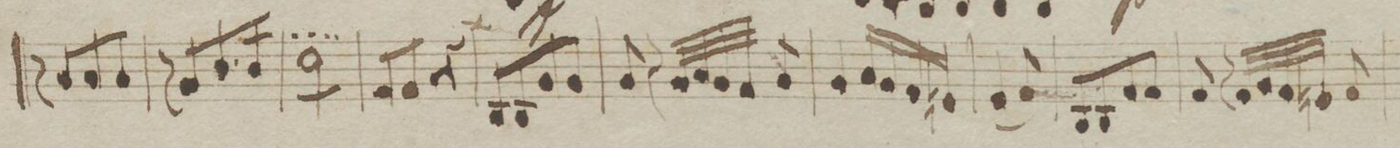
**kern	**dynam
*I"Violin 2do	*
*clefG2	*
*k[b-e-a-]	*
*M2/4	*
8r	.
8a-/L	.
8a-/	.
8a-/J	.
=133	=133
8r	.
8g/L	.
8.b-/	.
16b-/Jk	.
=134	=134
*tremolo	*
8cc\L	.
8cc\	.
8cc\	.
8cc\J	.
*Xtremolo	*
=135	=135
8f/L	.
8f/J	.
4r	.
=136	=136
8B-/L	.
8B-/	.
8g/	.
8g/J	.
=137	=137
8g/	.
8r	.
32g/LLL	.
32a-/	.
32g/	.
32f/JJJ	.
8g/	.
=138	=138
4g/	.
16a-/LL	.
16g/	.
16f/	.
16en/JJ	.
=139	=139
(4e-/	.
8f/)	.
8ryy	.
=140	=140
8B-/L	.
8B-/	.
8f/	.
8f/J	.
=141	=141
8f/	.
8r	.
32f/LLL	.
32g/	.
32f/	.
32en/JJJ	.
8f/	.
=142	=142
*-	*-
